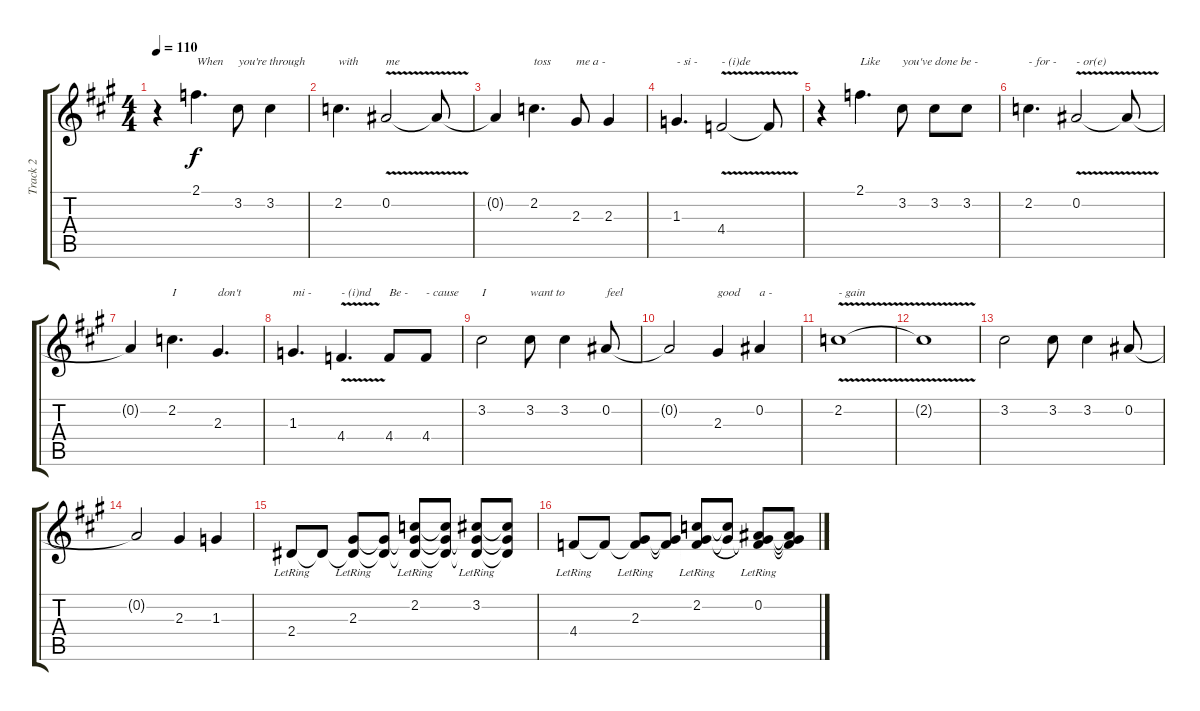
\track ("Track 2" "Track 2") {instrument overdrivenguitar}
\staff {score tabs}
\tuning (Eb4 Bb3 Gb3 Db3 Ab2 Eb2) {hide}
\ts (4 4)
\tempo 110
\clef g2
\ks a
r.4{dy f} 2.1.4{d txt "When"} 3.2.8{txt "you're through"} 3.2.4 |
2.2.4{d txt "with"} 0.2{v}.2{txt "me"} 0.2{t}.8 |
0.2{t}.4 2.2.4{d txt "toss"} 2.3.8{txt "me a -"} 2.3.4 |
1.3.4{d txt "- si -"} 4.4{v}.2{txt "- (i)de"} 4.4{t}.8 |
r.4 2.1.4{d txt "Like"} 3.2.8{txt "you've done be -"} 3.2.8 3.2.8 |
2.2.4{d txt "- for -"} 0.2{v}.2{txt "- or(e)"} 0.2{t}.8 |
0.2{t}.4 2.2.4{d txt "I"} 2.3.4{d txt "don't"} |
1.3.4{d txt "mi -"} 4.4{v}.4{d txt "- (i)nd"} 4.4.8{txt "Be -"} 4.4.8{txt "- cause"} |
3.2.2{txt "I"} 3.2.8{txt "want to"} 3.2.4 0.2.8{txt "feel"} |
0.2{t}.2 2.3.4{txt "good"} 0.2.4{txt "a -"} |
2.2{v}.1{txt "- gain"} |
2.2{t}.1 |
3.2.2 3.2.8 3.2.4 0.2.8 |
0.2{t}.2 2.3.4 1.3.4 |
2.4{lr}.8 2.4{t}.8 (2.3{lr} 2.4{t}).8 (2.3{t} 2.4{t}).8 (2.2{lr} 2.3{t} 2.4{t}).8 (2.2{t} 2.3{t} 2.4{t}).8 (3.2{lr} 2.3{t} 2.4{t}).8 (3.2{t} 2.3{t} 2.4{t}).8 |
4.4{lr}.8 4.4{t}.8 (2.3{lr} 4.4{t}).8 (2.3{t} 4.4{t}).8 (2.2{lr} 2.3{t} 4.4{t}).8 (2.2{t} 2.3{t}).8 (0.2{lr} 2.3{t} 4.4{t}).8 (0.2{t} 2.3{t} 4.4{t}).8
